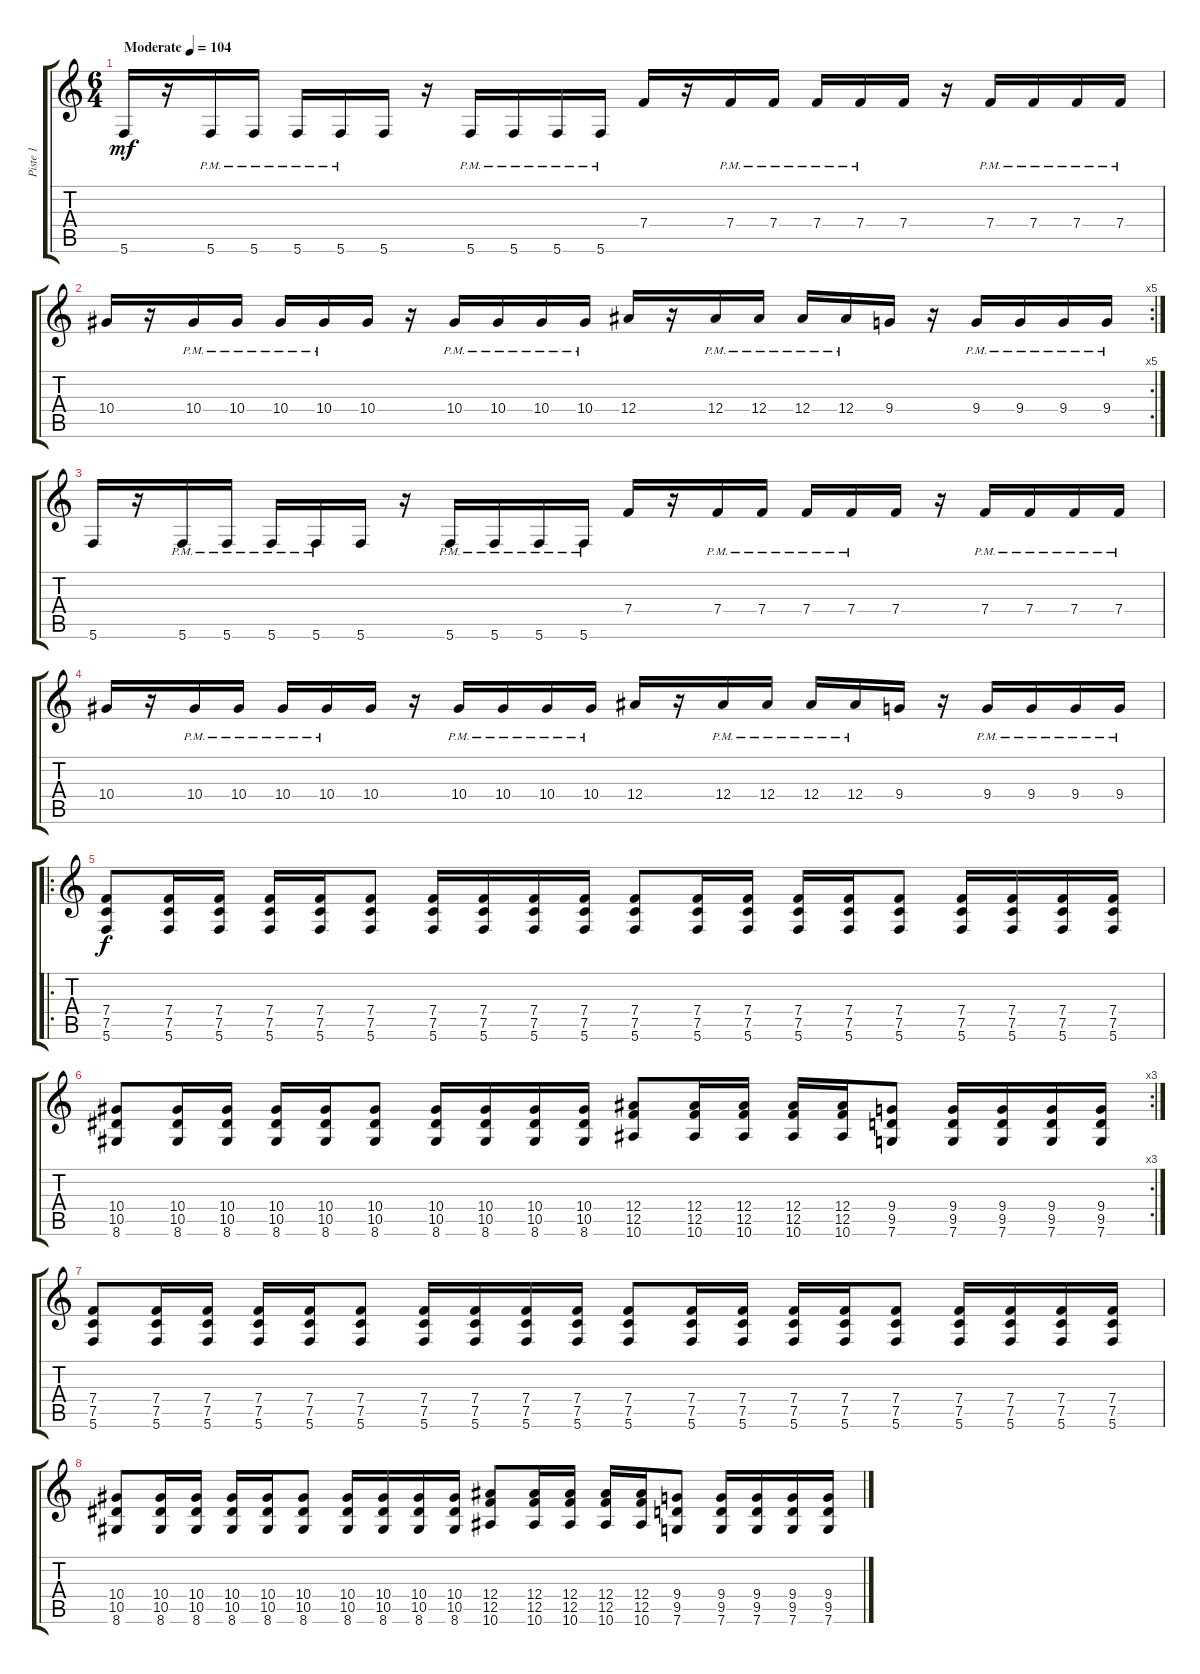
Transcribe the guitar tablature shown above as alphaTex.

\track ("Piste 1" "Piste 1") {instrument distortionguitar}
\staff {score tabs}
\tuning (C4 G3 Eb3 Bb2 F2 C2) {hide}
\ts (6 4)
\tempo (104 "Moderate")
\clef g2
\ks c
5.6.16{dy mf instrument distortionguitar} r.16 5.6{pm}.16 5.6{pm}.16 5.6{pm}.16 5.6{pm}.16 5.6.16 r.16 5.6{pm}.16 5.6{pm}.16 5.6{pm}.16 5.6{pm}.16 7.4.16 r.16 7.4{pm}.16 7.4{pm}.16 7.4{pm}.16 7.4{pm}.16 7.4.16 r.16 7.4{pm}.16 7.4{pm}.16 7.4{pm}.16 7.4{pm}.16 |
\rc 5
10.4.16 r.16 10.4{pm}.16 10.4{pm}.16 10.4{pm}.16 10.4{pm}.16 10.4.16 r.16 10.4{pm}.16 10.4{pm}.16 10.4{pm}.16 10.4{pm}.16 12.4.16 r.16 12.4{pm}.16 12.4{pm}.16 12.4{pm}.16 12.4{pm}.16 9.4.16 r.16 9.4{pm}.16 9.4{pm}.16 9.4{pm}.16 9.4{pm}.16 |
5.6.16 r.16 5.6{pm}.16 5.6{pm}.16 5.6{pm}.16 5.6{pm}.16 5.6.16 r.16 5.6{pm}.16 5.6{pm}.16 5.6{pm}.16 5.6{pm}.16 7.4.16 r.16 7.4{pm}.16 7.4{pm}.16 7.4{pm}.16 7.4{pm}.16 7.4.16 r.16 7.4{pm}.16 7.4{pm}.16 7.4{pm}.16 7.4{pm}.16 |
10.4.16 r.16 10.4{pm}.16 10.4{pm}.16 10.4{pm}.16 10.4{pm}.16 10.4.16 r.16 10.4{pm}.16 10.4{pm}.16 10.4{pm}.16 10.4{pm}.16 12.4.16 r.16 12.4{pm}.16 12.4{pm}.16 12.4{pm}.16 12.4{pm}.16 9.4.16 r.16 9.4{pm}.16 9.4{pm}.16 9.4{pm}.16 9.4{pm}.16 |
\ro
(7.4 7.5 5.6).8{dy f} (7.4 7.5 5.6).16 (7.4 7.5 5.6).16 (7.4 7.5 5.6).16 (7.4 7.5 5.6).16 (7.4 7.5 5.6).8 (7.4 7.5 5.6).16 (7.4 7.5 5.6).16 (7.4 7.5 5.6).16 (7.4 7.5 5.6).16 (7.4 7.5 5.6).8 (7.4 7.5 5.6).16 (7.4 7.5 5.6).16 (7.4 7.5 5.6).16 (7.4 7.5 5.6).16 (7.4 7.5 5.6).8 (7.4 7.5 5.6).16 (7.4 7.5 5.6).16 (7.4 7.5 5.6).16 (7.4 7.5 5.6).16 |
\rc 3
(10.4 10.5 8.6).8 (10.4 10.5 8.6).16 (10.4 10.5 8.6).16 (10.4 10.5 8.6).16 (10.4 10.5 8.6).16 (10.4 10.5 8.6).8 (10.4 10.5 8.6).16 (10.4 10.5 8.6).16 (10.4 10.5 8.6).16 (10.4 10.5 8.6).16 (12.4 12.5 10.6).8 (12.4 12.5 10.6).16 (12.4 12.5 10.6).16 (12.4 12.5 10.6).16 (12.4 12.5 10.6).16 (9.4 9.5 7.6).8 (9.4 9.5 7.6).16 (9.4 9.5 7.6).16 (9.4 9.5 7.6).16 (9.4 9.5 7.6).16 |
(7.4 7.5 5.6).8 (7.4 7.5 5.6).16 (7.4 7.5 5.6).16 (7.4 7.5 5.6).16 (7.4 7.5 5.6).16 (7.4 7.5 5.6).8 (7.4 7.5 5.6).16 (7.4 7.5 5.6).16 (7.4 7.5 5.6).16 (7.4 7.5 5.6).16 (7.4 7.5 5.6).8 (7.4 7.5 5.6).16 (7.4 7.5 5.6).16 (7.4 7.5 5.6).16 (7.4 7.5 5.6).16 (7.4 7.5 5.6).8 (7.4 7.5 5.6).16 (7.4 7.5 5.6).16 (7.4 7.5 5.6).16 (7.4 7.5 5.6).16 |
(10.4 10.5 8.6).8 (10.4 10.5 8.6).16 (10.4 10.5 8.6).16 (10.4 10.5 8.6).16 (10.4 10.5 8.6).16 (10.4 10.5 8.6).8 (10.4 10.5 8.6).16 (10.4 10.5 8.6).16 (10.4 10.5 8.6).16 (10.4 10.5 8.6).16 (12.4 12.5 10.6).8 (12.4 12.5 10.6).16 (12.4 12.5 10.6).16 (12.4 12.5 10.6).16 (12.4 12.5 10.6).16 (9.4 9.5 7.6).8 (9.4 9.5 7.6).16 (9.4 9.5 7.6).16 (9.4 9.5 7.6).16 (9.4 9.5 7.6).16
